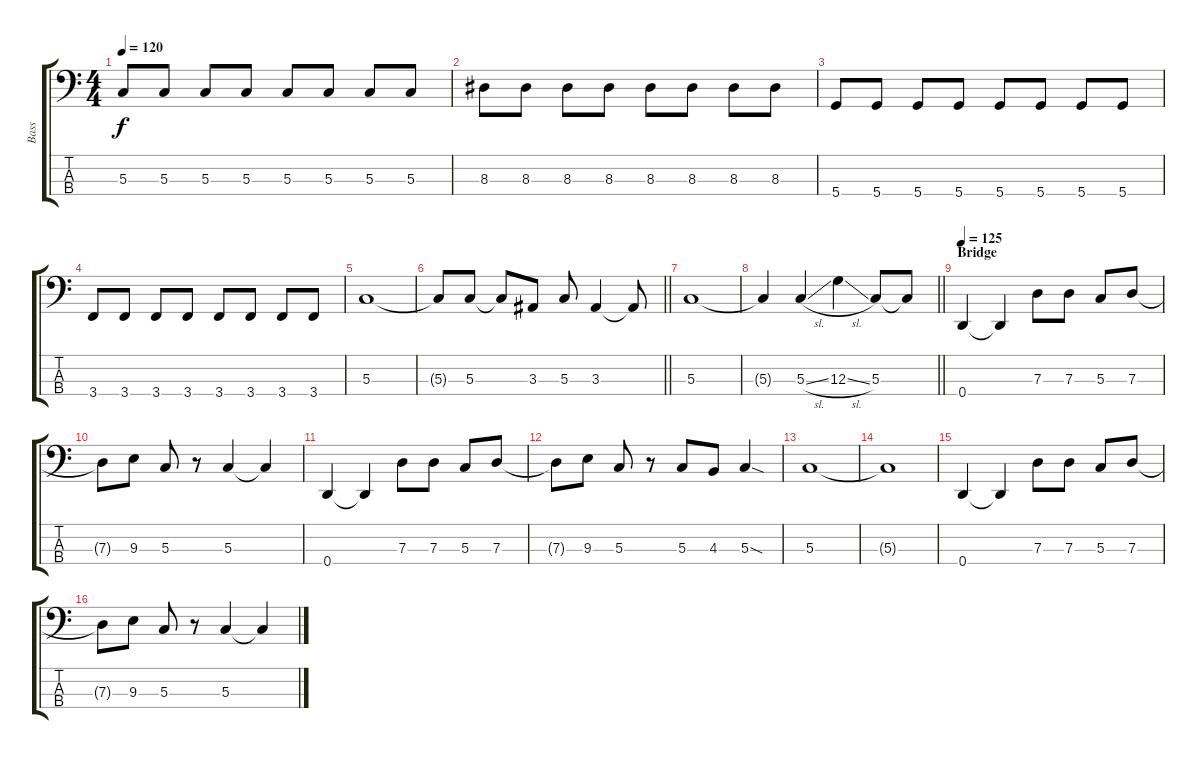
\track ("Bass" "Bass") {instrument electricbassfinger}
\staff {score tabs}
\tuning (F2 C2 G1 D1) {hide}
\ts (4 4)
\tempo 120
\clef f4
\ks c
5.3.8{dy f} 5.3.8 5.3.8 5.3.8 5.3.8 5.3.8 5.3.8 5.3.8 |
8.3.8 8.3.8 8.3.8 8.3.8 8.3.8 8.3.8 8.3.8 8.3.8 |
5.4.8 5.4.8 5.4.8 5.4.8 5.4.8 5.4.8 5.4.8 5.4.8 |
3.4.8 3.4.8 3.4.8 3.4.8 3.4.8 3.4.8 3.4.8 3.4.8 |
5.3.1 |
\barLineRight lightlight
5.3{t}.8 5.3.8 5.3{t}.8 3.3.8 5.3.8 3.3.4 3.3{t}.8 |
5.3.1 |
\barLineRight lightlight
5.3{t}.4 5.3{sl}.4 12.3{sl}.4 5.3.8 5.3{t}.8 |
\section ("" "Bridge")
\tempo 125
0.4.4 0.4{t}.4 7.3.8 7.3.8 5.3.8 7.3.8 |
7.3{t}.8 9.3.8 5.3.8 r.8 5.3.4 5.3{t}.4 |
0.4.4 0.4{t}.4 7.3.8 7.3.8 5.3.8 7.3.8 |
7.3{t}.8 9.3.8 5.3.8 r.8 5.3.8 4.3.8 5.3{sod}.4 |
5.3.1 |
5.3{t}.1 |
0.4.4 0.4{t}.4 7.3.8 7.3.8 5.3.8 7.3.8 |
7.3{t}.8 9.3.8 5.3.8 r.8 5.3.4 5.3{t}.4
